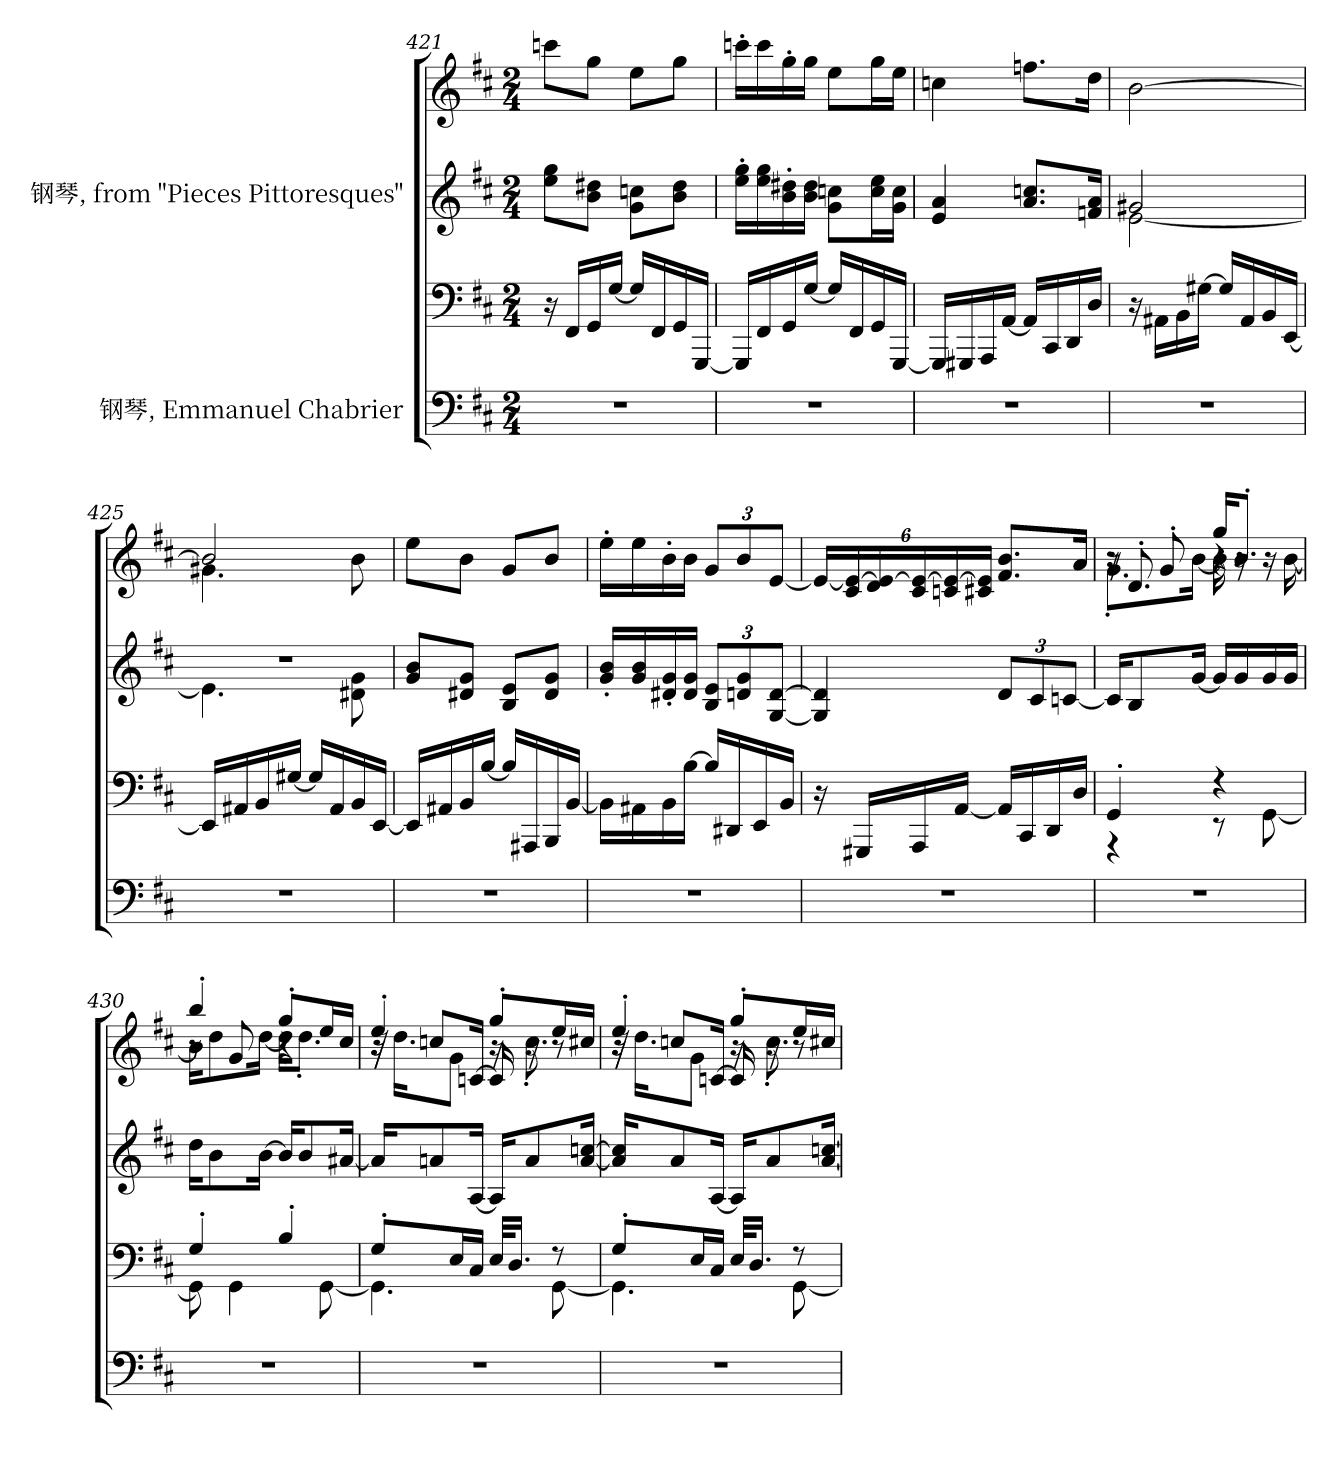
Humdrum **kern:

**kern	**kern	**kern	**kern
*part2	*part2	*part1	*part1
*staff4	*staff3	*staff2	*staff1
*I"钢琴, Emmanuel Chabrier	*	*I"钢琴, from &quot;Pieces Pittoresques&quot;	*
*clefF4	*clefF4	*clefG2	*clefG2
*k[f#c#]	*k[f#c#]	*k[f#c#]	*k[f#c#]
*M2/4	*M2/4	*M2/4	*M2/4
=421	=421	=421	=421
2r	16r	8ee\ 8gg\L	8cccn\L
.	16FF#/LL	.	.
.	16GG/	8b\ 8dd#X\J	8gg\J
.	[16G/JJ	.	.
.	16G/LL]	8g\ 8ccn\L	8ee\L
.	16FF#/	.	.
.	16GG/	8b\ 8dd#\J	8gg\J
.	[16GGG/JJ	.	.
=422	=422	=422	=422
2r	16GGG/LL]	16ee\' 16gg\'LL	16cccn'\LL
.	16FF#/	16ee\ 16gg\	16ccc\
.	16GG/	16b\' 16dd#X\'	16gg'\
.	[16G/JJ	16b\ 16dd#\JJ	16gg\JJ
.	16G/LL]	8g\ 8ccn\L	8ee\L
.	16FF#/	.	.
.	16GG/	16cc\ 16ee\L	16gg\L
.	[16GGG/JJ	16g\ 16cc\JJ	16ee\JJ
!!LO:LB:g=z
=423	=423	=423	=423
2r	16GGG/LL]	4e/ 4a/	4ccn\
.	16GGG#X/	.	.
.	16AAA/	.	.
.	[16AA/JJ	.	.
.	16AA/LL]	8.a/ 8.ccn/L	8.ffn\L
.	16CC#/	.	.
.	16DD/	.	.
.	16D/JJ	16fn/ 16a/Jk	16dd\Jk
=424	=424	=424	=424
*	*	*^	*
2r	16r	2g#X/	[2e\	[2b\
.	16AA#X\LL	.	.	.
.	16BB\	.	.	.
.	[16G#X\JJ	.	.	.
.	16G#/LL]	.	.	.
.	16AA#/	.	.	.
.	16BB/	.	.	.
.	[16EE/JJ	.	.	.
=425	=425	=425	=425	=425
*	*	*	*	*^
2r	16EE/LL]	2r	4.e\]	2b/]	4.g#X\
.	16AA#X/	.	.	.	.
.	16BB/	.	.	.	.
.	[16G#X/JJ	.	.	.	.
.	16G#/LL]	.	.	.	.
.	16AA#/	.	.	.	.
.	16BB/	.	8d#X\ 8g\	.	8b\
.	[16EE/JJ	.	.	.	.
*	*	*v	*v	*	*
*	*	*	*v	*v
!!LO:LB:g=z
=426	=426	=426	=426
2r	16EE/LL]	8g/ 8b/L	8ee\L
.	16AA#X/	.	.
.	16BB/	8d#X/ 8g/J	8b\J
.	[16B/JJ	.	.
.	16B/LL]	8B/ 8e/L	8g/L
.	16AAA#X/	.	.
.	16BBB/	8d#/ 8g/J	8b/J
.	[16BB/JJ	.	.
=427	=427	=427	=427
2r	16BB\LL]	16g/' 16b/'LL	16ee'\LL
.	16AA#X\	16g/ 16b/	16ee\
.	16BB\	16d#X/' 16g/'	16b'\
.	[16B\JJ	16d#/ 16g/JJ	16b\JJ
*	*	*Xbrackettup	*Xbrackettup
.	16B/LL]	12B/ 12e/L	12g/L
.	16DD#X/	.	.
.	.	12dn/ 12g/	12b/
.	16EE/	.	.
.	.	[12G/ [12d/J	[12e/J
.	16BB/JJ	.	.
=428	=428	=428	=428
*	*	*	*MM58
2r	16r	4G/] 4d/]	24e/LL_
.	.	.	24c#/ 24e/_
.	16GGG#X/LL	.	.
.	.	.	24d/ 24e/_
*	*	*	*MM55
.	16AAA/	.	24c#/ 24e/_
.	.	.	24cn/ 24e/_
.	[16AA/JJ	.	.
.	.	.	24c#X/ 24e/]JJ
*	*	*	*MM52
.	16AA/LL]	12d/L	8.f#/ 8.b/L
.	16CC#/	.	.
.	.	12c#/	.
.	16DD/	.	.
.	.	[12cn/J	.
.	16D/JJ	.	16a/Jk
!!LO:PB:g=z
=429	=429	=429	=429
*	*	*	*MM60
*	*^	*	*^
*	*	*	*	*	*^
2r	4GG'/	4r	16c/KL]	8r	8.g'\L	16r
.	.	.	8B/	.	.	8.d'/
.	.	.	.	8g'/	.	.
.	.	.	[16g/Jk	.	[16b\Jk	.
.	4r	8r	16g/LL]	16gg/KL	16b\]	4r
.	.	.	16g/	8.b'/J	16r	.
.	.	[8GG\	16g/	.	16r	.
.	.	.	16g/JJ	.	[16b\	.
=430	=430	=430	=430	=430	=430	=430
2r	4G'/	8GG\]	16dd\KL	4bb'/	16b\KL]	8r
.	.	.	8b\	.	8dd\	.
.	.	4GG\	.	.	.	8g/
.	.	.	[16b\Jk	.	[16dd\Jk	.
.	4B'/	.	16b/KL]	8gg'/L	16dd\KL]	4r
.	.	.	8b/	.	8.dd'\J	.
.	.	[8GG\	.	16ee/L	.	.
.	.	.	[16a#X/Jk	16cc#/JJ	.	.
=431	=431	=431	=431	=431	=431	=431
2r	8G'/L	4.GG\]	16a#/KL]	4ee'/	32r	16r
.	.	.	.	.	16.dd\KL	.
.	.	.	8an/	.	.	8ccn/L
.	16E/L	.	.	.	8g\J	.
.	16C#/JJ	.	[16A/Jk	.	.	[16cn/Jk
.	32E/KLL	.	16A/KL]	8gg'/L	16r	16c/]
.	16.D/JJ	.	.	.	.	.
.	.	.	8a/	.	8.cc'\	16r
.	8r	[8GG\	.	16ee/L	.	8r
.	.	.	[16a/ [16ccn/Jk	16cc#X/JJ	.	.
!!LO:LB:g=z	!!	!!
=432	=432	=432	=432	=432	=432	=432
2r	8G'/L	4.GG\]	16a/] 16cc/]KL	4ee'/	32r	16r
.	.	.	.	.	16.dd\KL	.
.	.	.	8a/	.	.	8ccn/L
.	16E/L	.	.	.	8g\J	.
.	16C#/JJ	.	[16A/Jk	.	.	[16cn/Jk
.	32E/KLL	.	16A/KL]	8gg'/L	16r	16c/]
.	16.D/JJ	.	.	.	.	.
.	.	.	8a/	.	8.cc'\	16r
.	8r	[8GG\	.	16ee/L	.	8r
.	.	.	[16a/ [16ccn/Jk	16cc#X/JJ	.	.
*	*v	*v	*	*v	*v	*v
=	=	=	=
*-	*-	*-	*-
